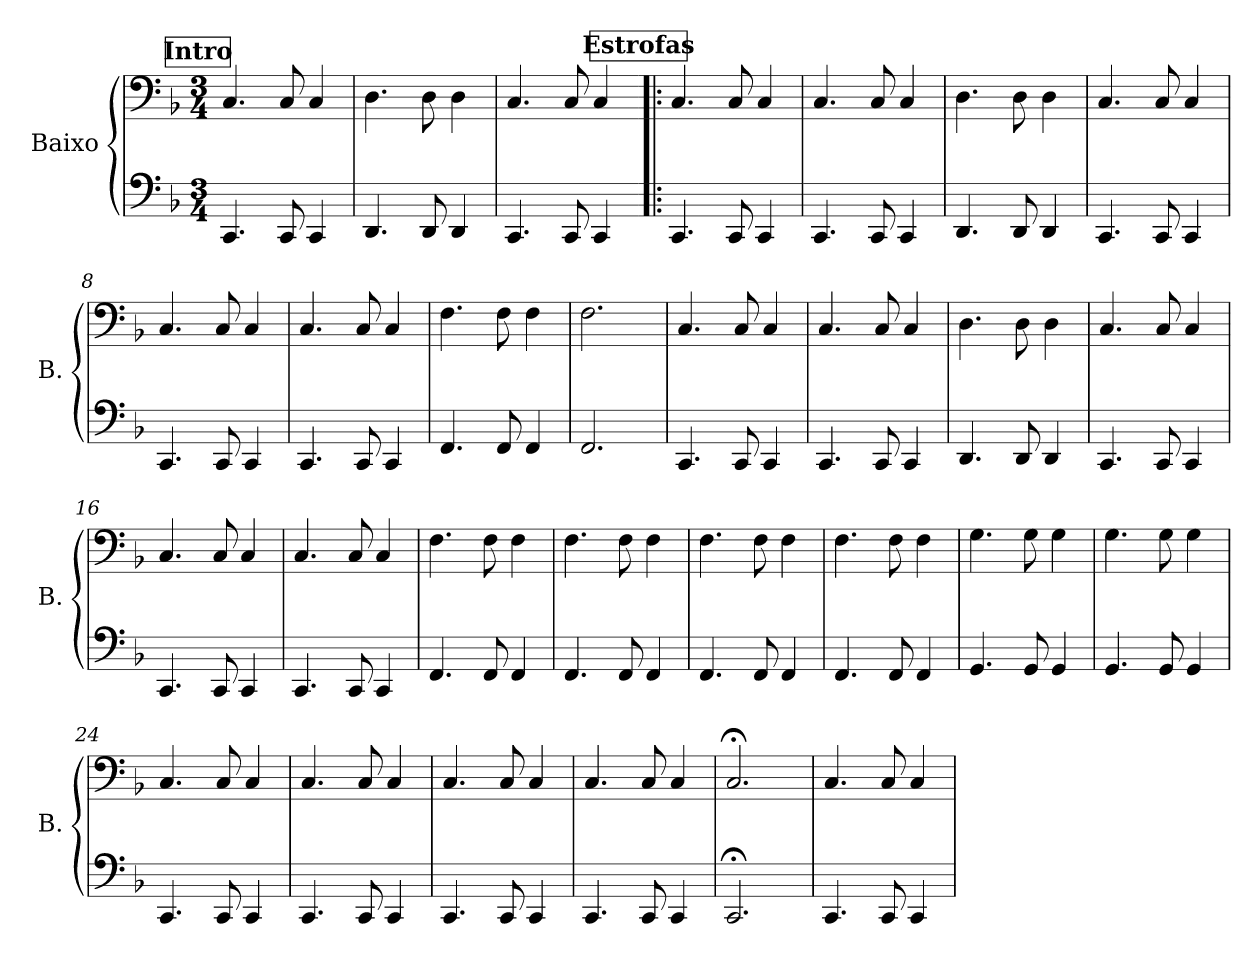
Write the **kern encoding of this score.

**kern	**kern
*part1	*part1
*staff2	*staff1
*I"Baixo	*
*I'B.	*
*stria4	*
*	*clefF4
*ITrd7c12	*ITrd7c12
*k[b-]	*k[b-]
*M3/4	*M3/4
!!LO:REH:place=s1:a:B:fs=14:t=Intro
=1	=1
4.CCC	4.CC/
8CCC	8CC/
4CCC	4CC/
=2	=2
4.DDD	4.DD\
8DDD	8DD\
4DDD	4DD\
=3	=3
4.CCC	4.CC/
8CCC	8CC/
4CCC	4CC/
!!LO:REH:place=s1:a:B:fs=14:t=Estrofas
=4!|:	=4!|:
4.CCC	4.CC/
8CCC	8CC/
4CCC	4CC/
=5	=5
4.CCC	4.CC/
8CCC	8CC/
4CCC	4CC/
=6	=6
4.DDD	4.DD\
8DDD	8DD\
4DDD	4DD\
=7	=7
4.CCC	4.CC/
8CCC	8CC/
4CCC	4CC/
=8	=8
4.CCC	4.CC/
8CCC	8CC/
4CCC	4CC/
=9	=9
4.CCC	4.CC/
8CCC	8CC/
4CCC	4CC/
=10	=10
4.FFF	4.FF\
8FFF	8FF\
4FFF	4FF\
=11	=11
2.FFF	2.FF\
=12	=12
4.CCC	4.CC/
8CCC	8CC/
4CCC	4CC/
!!LO:LB:g=z
=13	=13
4.CCC	4.CC/
8CCC	8CC/
4CCC	4CC/
=14	=14
4.DDD	4.DD\
8DDD	8DD\
4DDD	4DD\
=15	=15
4.CCC	4.CC/
8CCC	8CC/
4CCC	4CC/
=16	=16
4.CCC	4.CC/
8CCC	8CC/
4CCC	4CC/
=17	=17
4.CCC	4.CC/
8CCC	8CC/
4CCC	4CC/
=18	=18
4.FFF	4.FF\
8FFF	8FF\
4FFF	4FF\
=19	=19
4.FFF	4.FF\
8FFF	8FF\
4FFF	4FF\
=20	=20
4.FFF	4.FF\
8FFF	8FF\
4FFF	4FF\
=21	=21
4.FFF	4.FF\
8FFF	8FF\
4FFF	4FF\
=22	=22
4.GGG	4.GG\
8GGG	8GG\
4GGG	4GG\
=23	=23
4.GGG	4.GG\
8GGG	8GG\
4GGG	4GG\
=24	=24
4.CCC	4.CC/
8CCC	8CC/
4CCC	4CC/
!!LO:LB:g=z
=25	=25
4.CCC	4.CC/
8CCC	8CC/
4CCC	4CC/
=26	=26
4.CCC	4.CC/
8CCC	8CC/
4CCC	4CC/
=27	=27
4.CCC	4.CC/
8CCC	8CC/
4CCC	4CC/
=28	=28
2.CCC;<	2.CC;</
=29	=29
4.CCC	4.CC/
8CCC	8CC/
4CCC	4CC/
=	=
*-	*-
